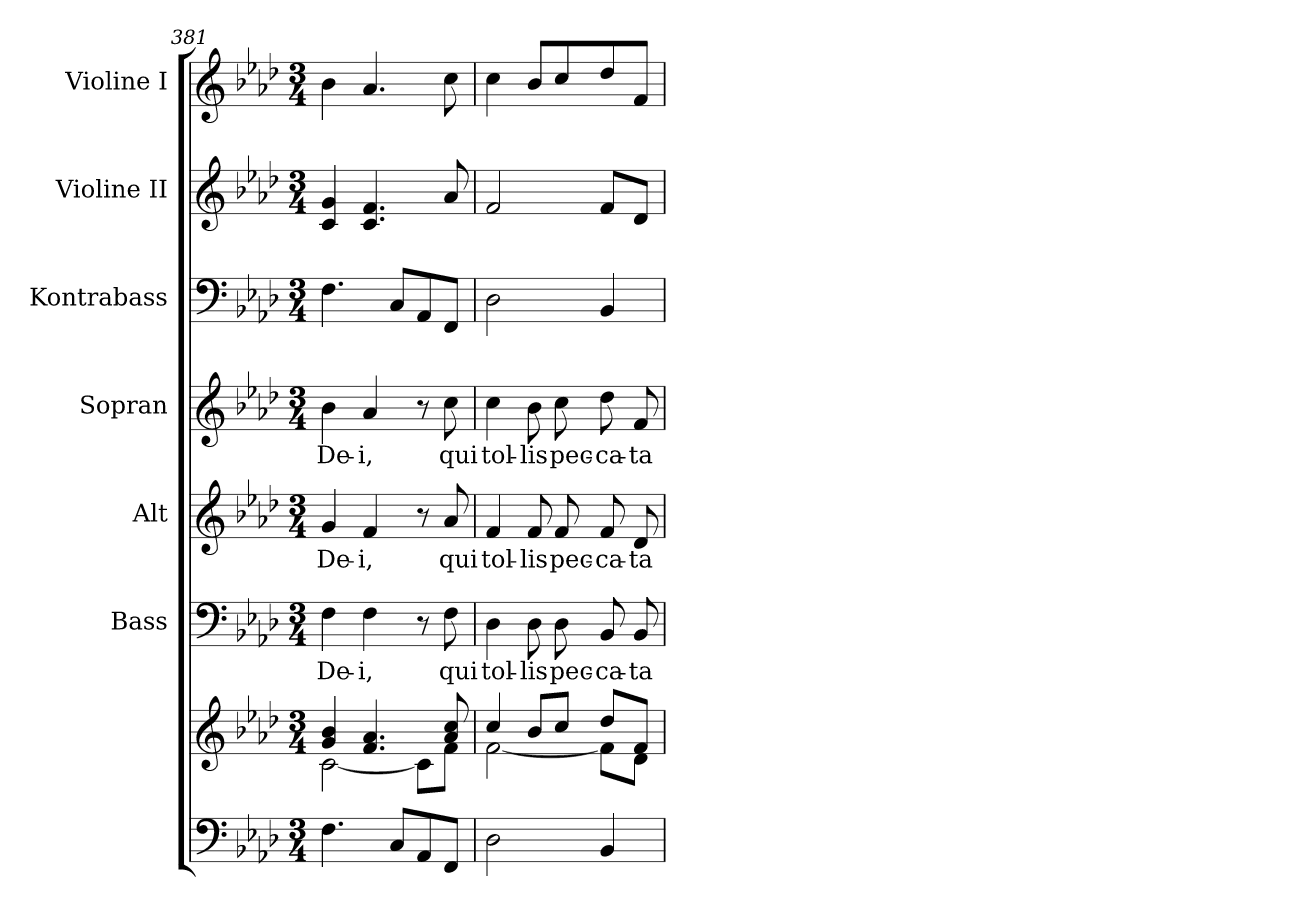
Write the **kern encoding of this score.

**kern	**kern	**kern	**text	**kern	**text	**kern	**text	**kern	**kern	**kern
*part7	*part7	*part6	*part6	*part5	*part5	*part4	*part4	*part3	*part2	*part1
*staff8	*staff7	*staff6	*staff6	*staff5	*staff5	*staff4	*staff4	*staff3	*staff2	*staff1
*	*	*I"Bass	*	*I"Alt	*	*I"Sopran	*	*I"Kontrabass	*I"Violine II	*I"Violine I
*	*	*I'B.	*	*I'A.	*	*I'S.	*	*I'Kb.	*I'Vl. II	*I'Vl. I
*clefF4	*clefG2	*clefF4	*	*clefG2	*	*clefG2	*	*clefF4	*clefG2	*clefG2
*	*	*	*	*	*	*	*	*ITrd7c12	*	*
*k[b-e-a-d-]	*k[b-e-a-d-]	*k[b-e-a-d-]	*	*k[b-e-a-d-]	*	*k[b-e-a-d-]	*	*k[b-e-a-d-]	*k[b-e-a-d-]	*k[b-e-a-d-]
*A-:	*A-:	*A-:	*	*A-:	*	*A-:	*	*A-:	*A-:	*A-:
*M3/4	*M3/4	*M3/4	*	*M3/4	*	*M3/4	*	*M3/4	*M3/4	*M3/4
=381	=381	=381	=381	=381	=381	=381	=381	=381	=381	=381
*	*^	*	*	*	*	*	*	*	*	*
!	!	!	!	!LO:LY:b	!	!LO:LY:b	!	!LO:LY:b	!	!	!
4.F\	4g/ 4b-/	[<2c\	4F\	De-	4g/	De-	4b-\	De-	4.FF\	4c/ 4g/	4b-\
!	!	!	!	!LO:LY:b	!	!LO:LY:b	!	!LO:LY:b	!	!	!
.	4.f/ 4.a-/	.	4F\	-i,	4f/	-i,	4a-/	-i,	.	4.c/ 4.f/	4.a-/
8C/L	.	.	.	.	.	.	.	.	8CC/L	.	.
8AA-/	.	8c\L]	8r	.	8r	.	8r	.	8AAA-/	.	.
!	!	!	!	!LO:LY:b	!	!LO:LY:b	!	!LO:LY:b	!	!	!
8FF/J	8a-/ 8cc/	8f\J	8F\	qui	8a-/	qui	8cc\	qui	8FFF/J	8a-/	8cc\
=382	=382	=382	=382	=382	=382	=382	=382	=382	=382	=382	=382
!	!	!	!	!LO:LY:b	!	!LO:LY:b	!	!LO:LY:b	!	!	!
2D-\	4cc/	[<2f\	4D-\	tol-	4f/	tol-	4cc\	tol-	2DD-\	2f/	4cc\
!	!	!	!	!LO:LY:b	!	!LO:LY:b	!	!LO:LY:b	!	!	!
.	8b-/L	.	8D-\	-lis	8f/	-lis	8b-\	-lis	.	.	8b-/L
!	!	!	!	!LO:LY:b	!	!LO:LY:b	!	!LO:LY:b	!	!	!
.	8cc/J	.	8D-\	pec-	8f/	pec-	8cc\	pec-	.	.	8cc/
!	!	!	!	!LO:LY:b	!	!LO:LY:b	!	!LO:LY:b	!	!	!
4BB-/	8dd-/L	8f\L]	8BB-/	-ca-	8f/	-ca-	8dd-\	-ca-	4BBB-/	8f/L	8dd-/
!	!	!	!	!LO:LY:b	!	!LO:LY:b	!	!LO:LY:b	!	!	!
.	8f/J	8d-\J	8BB-/	-ta	8d-/	-ta	8f/	-ta	.	8d-/J	8f/J
*	*v	*v	*	*	*	*	*	*	*	*	*
=	=	=	=	=	=	=	=	=	=	=
*-	*-	*-	*-	*-	*-	*-	*-	*-	*-	*-
